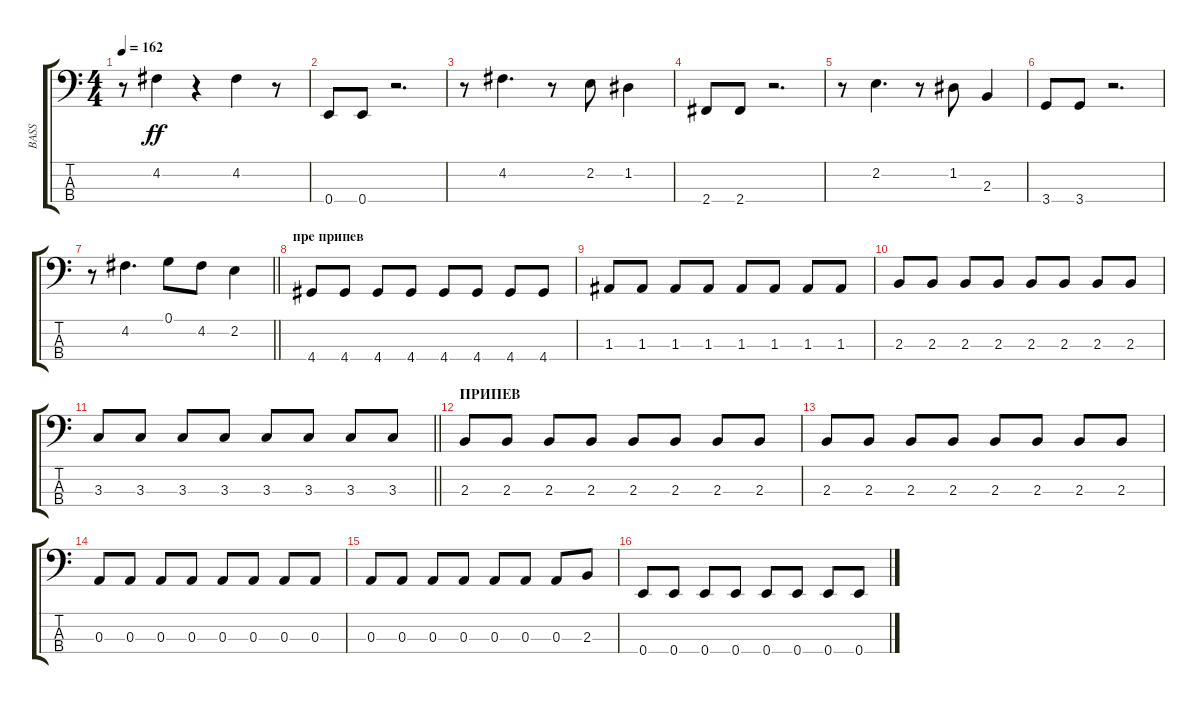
\track ("BASS" "BASS") {instrument electricbassfinger}
\staff {score tabs}
\tuning (G2 D2 A1 E1) {hide}
\ts (4 4)
\tempo 162
\clef f4
\ks c
r.8{dy ff} 4.2.4 r.4 4.2.4 r.8 |
0.4.8 0.4.8 r.2{d} |
r.8 4.2.4{d} r.8 2.2.8 1.2.4 |
2.4.8 2.4.8 r.2{d} |
r.8 2.2.4{d} r.8 1.2.8 2.3.4 |
3.4.8 3.4.8 r.2{d} |
\barLineRight lightlight
r.8 4.2.4{d} 0.1.8 4.2.8 2.2.4 |
\section ("" "пре припев")
4.4.8 4.4.8 4.4.8 4.4.8 4.4.8 4.4.8 4.4.8 4.4.8 |
1.3.8 1.3.8 1.3.8 1.3.8 1.3.8 1.3.8 1.3.8 1.3.8 |
2.3.8 2.3.8 2.3.8 2.3.8 2.3.8 2.3.8 2.3.8 2.3.8 |
\barLineRight lightlight
3.3.8 3.3.8 3.3.8 3.3.8 3.3.8 3.3.8 3.3.8 3.3.8 |
\section ("" "ПРИПЕВ")
2.3.8 2.3.8 2.3.8 2.3.8 2.3.8 2.3.8 2.3.8 2.3.8 |
2.3.8 2.3.8 2.3.8 2.3.8 2.3.8 2.3.8 2.3.8 2.3.8 |
0.3.8 0.3.8 0.3.8 0.3.8 0.3.8 0.3.8 0.3.8 0.3.8 |
0.3.8 0.3.8 0.3.8 0.3.8 0.3.8 0.3.8 0.3.8 2.3.8 |
0.4.8 0.4.8 0.4.8 0.4.8 0.4.8 0.4.8 0.4.8 0.4.8
